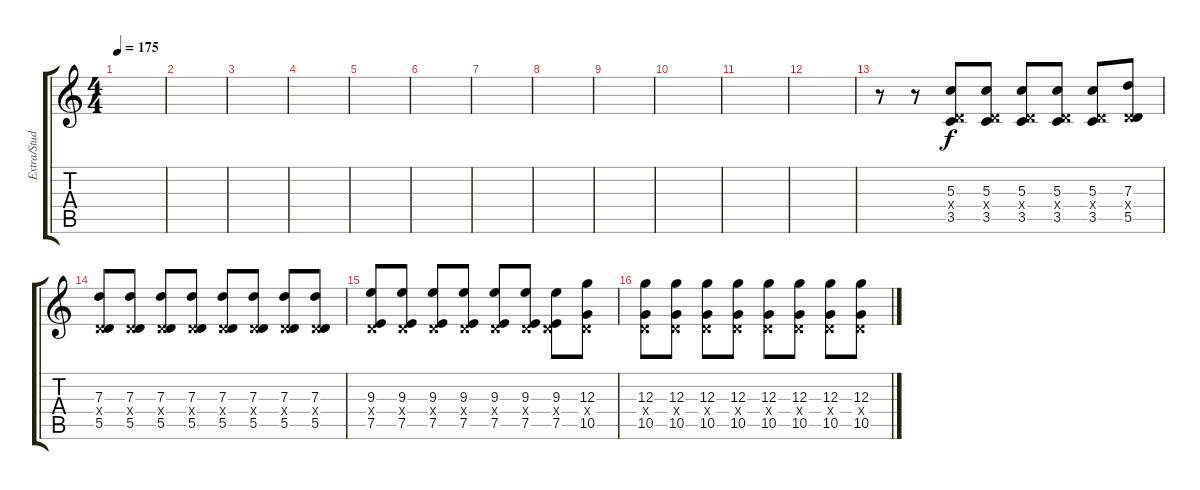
\track ("Extra/Studio" "Extra/Stud") {instrument overdrivenguitar}
\staff {score tabs}
\tuning (E4 B3 G3 D3 A2 D2) {hide}
\ts (4 4)
\tempo 175
\clef g2
\ks c
|
|
|
|
|
|
|
|
|
|
|
|
r.8 r.8 (5.3 0.4{x} 3.5).8 (5.3 0.4{x} 3.5).8 (5.3 0.4{x} 3.5).8 (5.3 0.4{x} 3.5).8 (5.3 0.4{x} 3.5).8 (7.3 0.4{x} 5.5).8 |
(7.3 0.4{x} 5.5).8 (7.3 0.4{x} 5.5).8 (7.3 0.4{x} 5.5).8 (7.3 0.4{x} 5.5).8 (7.3 0.4{x} 5.5).8 (7.3 0.4{x} 5.5).8 (7.3 0.4{x} 5.5).8 (7.3 0.4{x} 5.5).8 |
(9.3 0.4{x} 7.5).8 (9.3 0.4{x} 7.5).8 (9.3 0.4{x} 7.5).8 (9.3 0.4{x} 7.5).8 (9.3 0.4{x} 7.5).8 (9.3 0.4{x} 7.5).8 (9.3 0.4{x} 7.5).8 (12.3 0.4{x} 10.5).8 |
(12.3 0.4{x} 10.5).8 (12.3 0.4{x} 10.5).8 (12.3 0.4{x} 10.5).8 (12.3 0.4{x} 10.5).8 (12.3 0.4{x} 10.5).8 (12.3 0.4{x} 10.5).8 (12.3 0.4{x} 10.5).8 (12.3 0.4{x} 10.5).8
